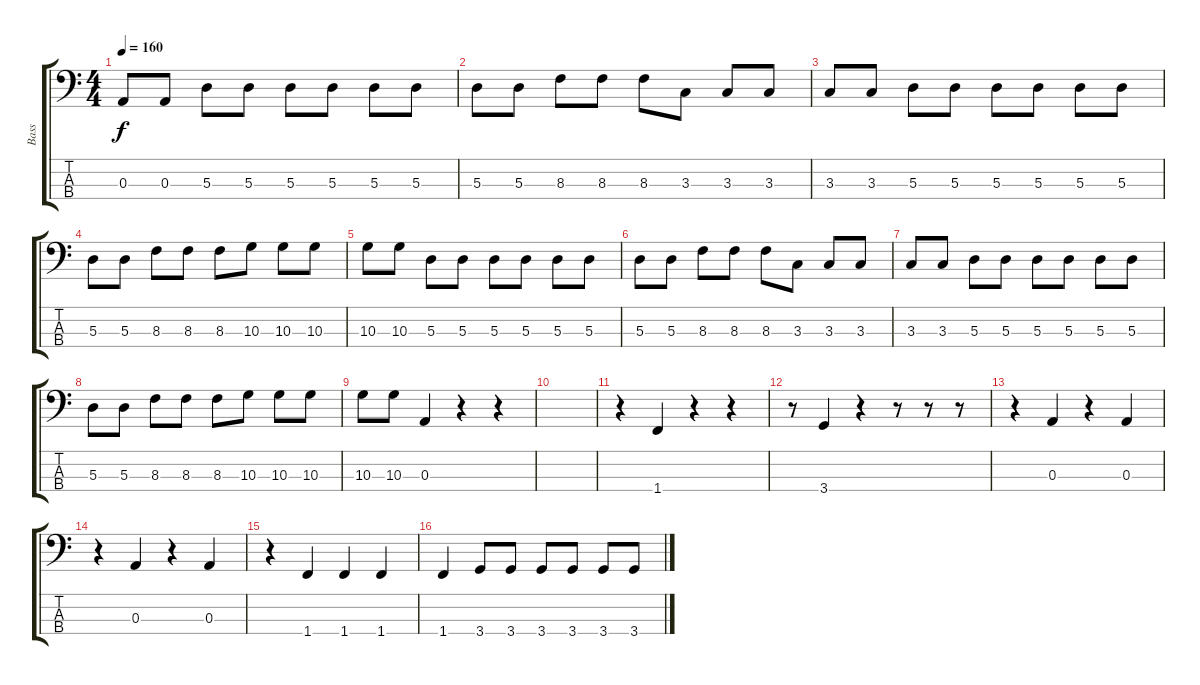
\track ("Bass" "Bass") {instrument electricbasspick}
\staff {score tabs}
\tuning (G2 D2 A1 E1) {hide}
\ts (4 4)
\tempo 160
\clef f4
\ks c
0.3.8{dy f} 0.3.8 5.3.8 5.3.8 5.3.8 5.3.8 5.3.8 5.3.8 |
5.3.8 5.3.8 8.3.8 8.3.8 8.3.8 3.3.8 3.3.8 3.3.8 |
3.3.8 3.3.8 5.3.8 5.3.8 5.3.8 5.3.8 5.3.8 5.3.8 |
5.3.8 5.3.8 8.3.8 8.3.8 8.3.8 10.3.8 10.3.8 10.3.8 |
10.3.8 10.3.8 5.3.8 5.3.8 5.3.8 5.3.8 5.3.8 5.3.8 |
5.3.8 5.3.8 8.3.8 8.3.8 8.3.8 3.3.8 3.3.8 3.3.8 |
3.3.8 3.3.8 5.3.8 5.3.8 5.3.8 5.3.8 5.3.8 5.3.8 |
5.3.8 5.3.8 8.3.8 8.3.8 8.3.8 10.3.8 10.3.8 10.3.8 |
10.3.8 10.3.8 0.3.4 r.4 r.4 |
|
r.4 1.4.4{volume 16} r.4 r.4 |
r.8 3.4.4 r.4 r.8 r.8 r.8 |
r.4 0.3.4 r.4 0.3.4 |
r.4 0.3.4 r.4 0.3.4 |
r.4 1.4.4 1.4.4 1.4.4 |
1.4.4 3.4.8 3.4.8 3.4.8 3.4.8 3.4.8 3.4.8
